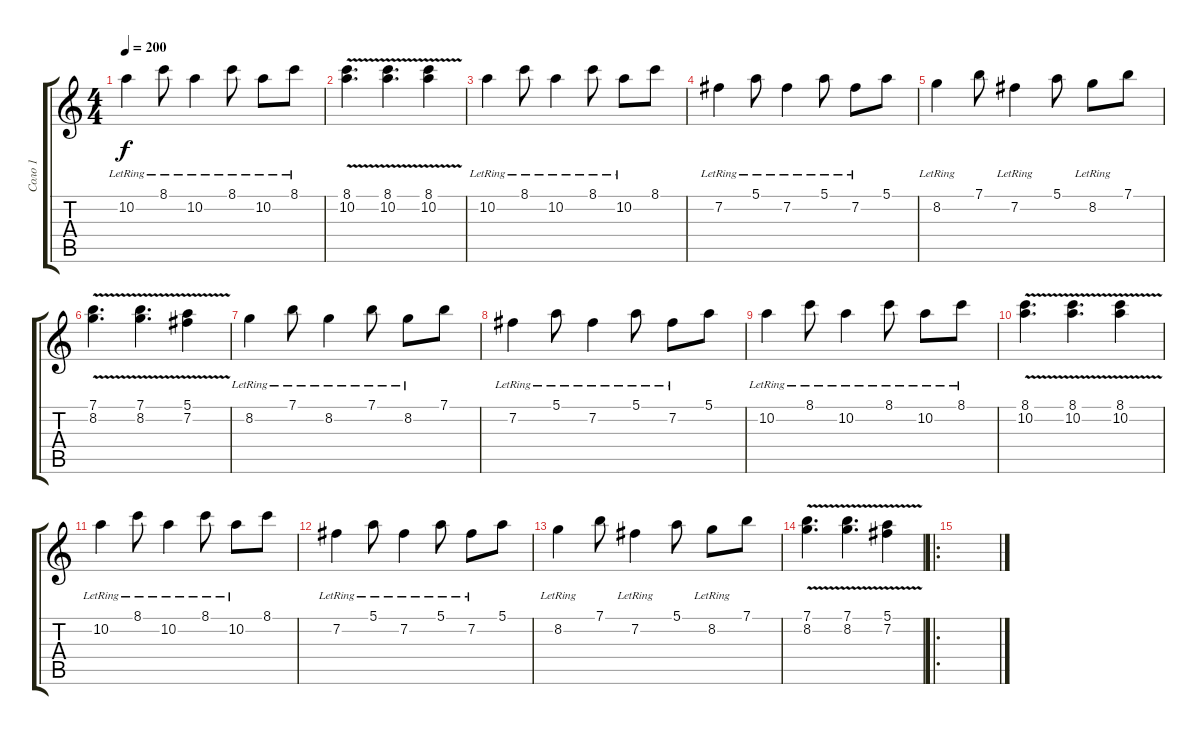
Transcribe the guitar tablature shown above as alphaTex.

\track ("Соло 1" "Соло 1") {instrument acousticguitarsteel}
\staff {score tabs}
\tuning (E4 B3 G3 D3 A2 E2) {hide}
\ts (4 4)
\tempo 200
\clef g2
\ks c
10.2{lr}.4{dy f} 8.1{lr}.8 10.2{lr}.4 8.1{lr}.8 10.2{lr}.8 8.1{lr}.8 |
(8.1 10.2{v}).4{d} (8.1 10.2{v}).4{d} (8.1 10.2{v}).4 |
10.2{lr}.4 8.1{lr}.8 10.2{lr}.4 8.1{lr}.8 10.2{lr}.8 8.1.8 |
7.2{lr}.4 5.1{lr}.8 7.2{lr}.4 5.1{lr}.8 7.2{lr}.8 5.1.8 |
8.2{lr}.4 7.1.8 7.2{lr}.4 5.1.8 8.2{lr}.8 7.1.8 |
(7.1 8.2{v}).4{d} (7.1 8.2{v}).4{d} (5.1 7.2{v}).4 |
8.2{lr}.4 7.1{lr}.8 8.2{lr}.4 7.1{lr}.8 8.2{lr}.8 7.1.8 |
7.2{lr}.4 5.1{lr}.8 7.2{lr}.4 5.1{lr}.8 7.2{lr}.8 5.1.8 |
10.2{lr}.4 8.1{lr}.8 10.2{lr}.4 8.1{lr}.8 10.2{lr}.8 8.1{lr}.8 |
(8.1 10.2{v}).4{d} (8.1 10.2{v}).4{d} (8.1 10.2{v}).4 |
10.2{lr}.4 8.1{lr}.8 10.2{lr}.4 8.1{lr}.8 10.2{lr}.8 8.1.8 |
7.2{lr}.4 5.1{lr}.8 7.2{lr}.4 5.1{lr}.8 7.2{lr}.8 5.1.8 |
8.2{lr}.4 7.1.8 7.2{lr}.4 5.1.8 8.2{lr}.8 7.1.8 |
(7.1 8.2{v}).4{d} (7.1 8.2{v}).4{d} (5.1 7.2{v}).4 |
\ro
